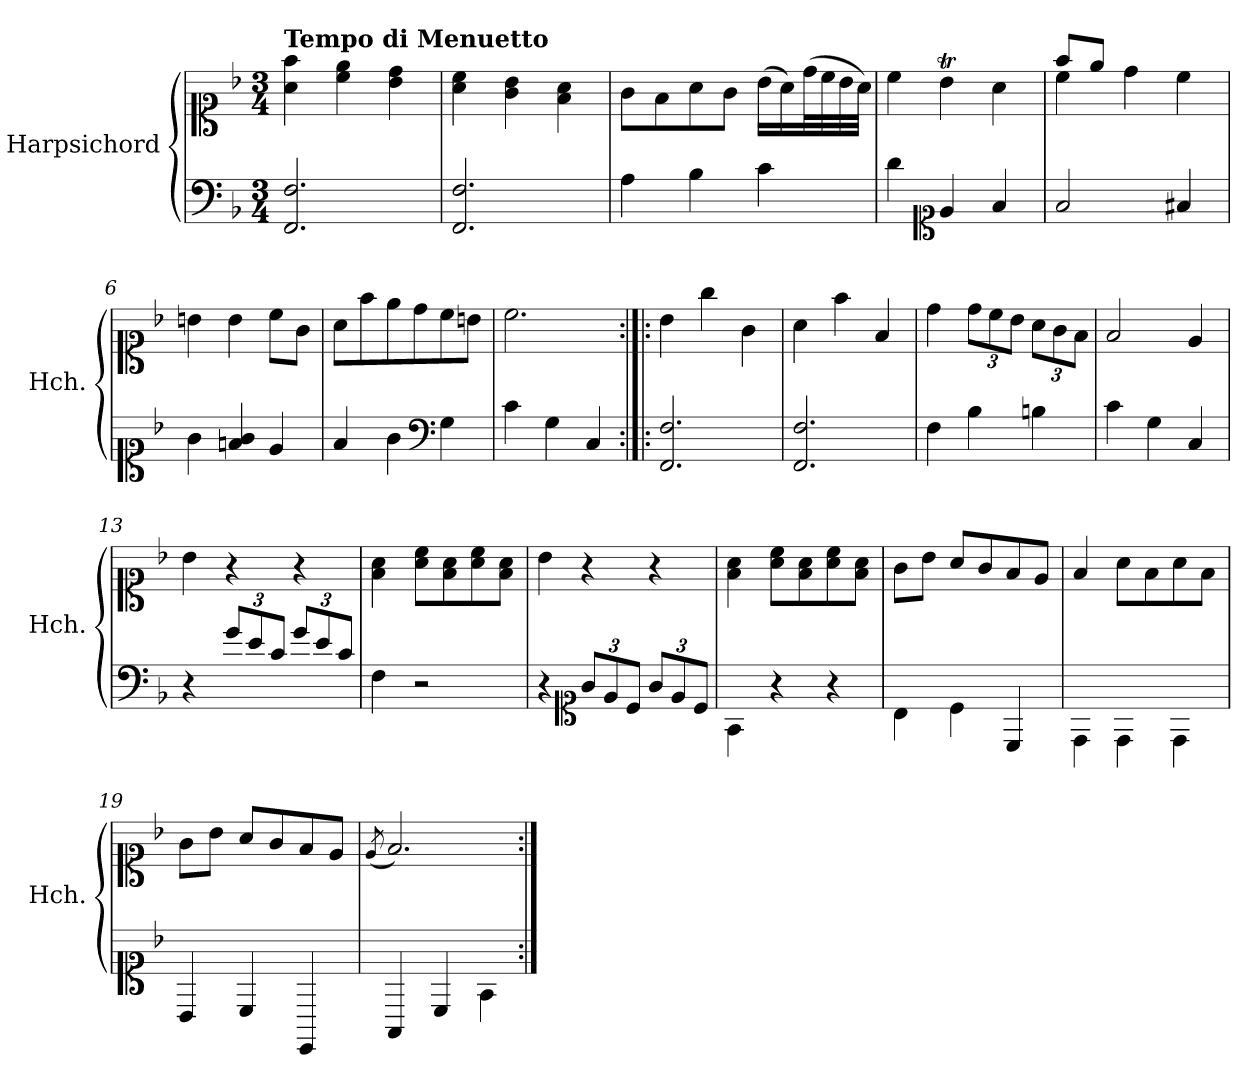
**kern	**kern
*part1	*part1
*staff2	*staff1
*I"Harpsichord	*
*I'Hch.	*
*clefF4	*clefC1
*k[b-]	*k[b-]
*M3/4	*M3/4
=1	=1
!	!LO:TX:a:B:t=Tempo di Menuetto
2.FF/ 2.F/	4a\ 4ff\
.	4cc\ 4ee\
.	4b-\ 4dd\
=2	=2
2.FF/ 2.F/	4a\ 4cc\
.	4g\ 4b-\
.	4f\ 4a\
=3	=3
4A\	8g\L
.	8f\
4B-\	8a\
.	8g\J
4c\	(>16b-\LL
.	16a\)
.	(>32dd\L
.	32cc\
.	32b-\
.	32a\JJJ)
=4	=4
4d\	4cc\
*clefC1	*
4e/	4b-T\
4f/	4a\
=5	=5
*	*^
2f/	8ff/L	4cc\
.	8ee/J	.
.	4dd\	2ryy
4f#X/	4cc\	.
*	*v	*v
=6	=6
4g\	4bn\
4fn/ 4g/	4b\
4e/	8cc\L
.	8g\J
!!LO:LB:g=z
=7	=7
4f/	8a\L
.	8ff\
4g\	8ee\
.	8dd\
*clefF4	*
4G\	8cc\
.	8bn\J
=8	=8
4c\	2.cc\
4G\	.
4C/	.
=9:|!|:	=9:|!|:
2.FF/ 2.F/	4b-\
.	4gg\
.	4g\
=10	=10
2.FF/ 2.F/	4a\
.	4ff\
.	4f/
=11	=11
4F\	4dd\
*	*Xbrackettup
4B-\	12dd\L
.	12cc\
.	12b-\J
4Bn\	12a\L
.	12g\
.	12f\J
=12	=12
4c\	2f/
4G\	.
4C/	4e/
!!LO:LB:g=z
=13	=13
4r	4b-\
*Xbrackettup	*
12g/L	4r
12e/	.
12c/J	.
12g/L	4r
12e/	.
12c/J	.
=14	=14
4F\	4f\ 4a\
2r	8a\ 8cc\L
.	8f\ 8a\
.	8a\ 8cc\
.	8f\ 8a\J
=15	=15
4r	4b-\
*clefC1	*
12g/L	4r
12e/	.
12c/J	.
12g/L	4r
12e/	.
12c/J	.
=16	=16
4F\	4f\ 4a\
4r	8a\ 8cc\L
.	8f\ 8a\
4r	8a\ 8cc\
.	8f\ 8a\J
=17	=17
4B-\	8g\L
.	8b-\J
4c\	8a/L
.	8g/
4C/	8f/
.	8e/J
!!LO:LB:g=z
=18	=18
4D\	4f/
4D\	8a\L
.	8f\
4D\	8a\
.	8f\J
=19	=19
4BB-/	8g\L
.	8b-\J
4C/	8a/L
.	8g/
4CC/	8f/
.	8e/J
=20	=20
.	(<8qe/
4FF/	2.f/)
4C/	.
4F\	.
=:|!	=:|!
*-	*-
